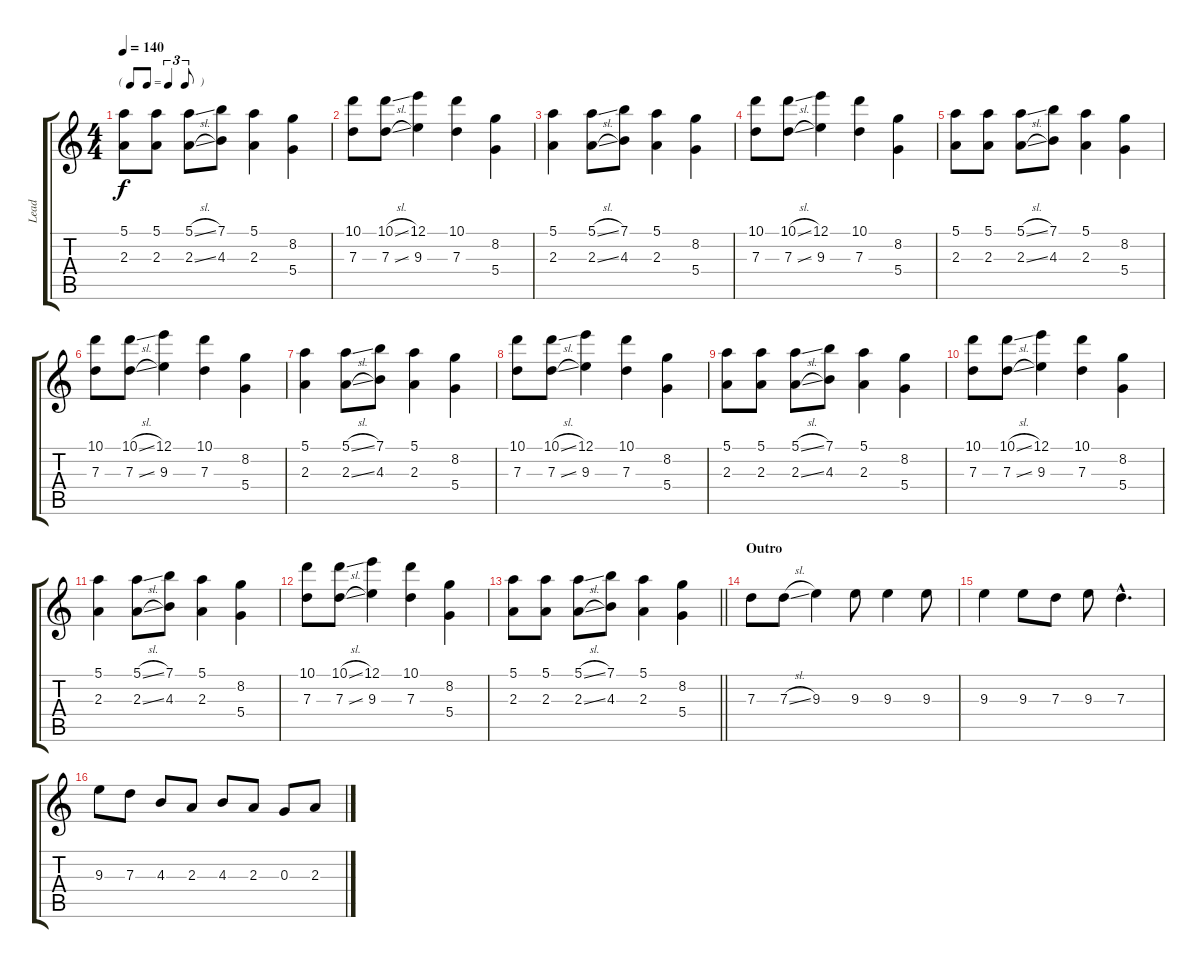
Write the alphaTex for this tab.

\track ("Lead" "Lead") {instrument electricguitarjazz}
\staff {score tabs}
\tuning (E4 B3 G3 D3 A2 E2) {hide}
\ts (4 4)
\tf triplet8th
\tempo 140
\clef g2
\ks c
(5.1 2.3).8{dy f} (5.1 2.3).8 (5.1{sl} 2.3{sl}).8 (7.1 4.3).8 (5.1 2.3).4 (8.2 5.4).4 |
(10.1 7.3).8 (10.1{sl} 7.3{sl}).8 (12.1 9.3).4 (10.1 7.3).4 (8.2 5.4).4 |
(5.1 2.3).4 (5.1{sl} 2.3{sl}).8 (7.1 4.3).8 (5.1 2.3).4 (8.2 5.4).4 |
(10.1 7.3).8 (10.1{sl} 7.3{sl}).8 (12.1 9.3).4 (10.1 7.3).4 (8.2 5.4).4 |
(5.1 2.3).8 (5.1 2.3).8 (5.1{sl} 2.3{sl}).8 (7.1 4.3).8 (5.1 2.3).4 (8.2 5.4).4 |
(10.1 7.3).8 (10.1{sl} 7.3{sl}).8 (12.1 9.3).4 (10.1 7.3).4 (8.2 5.4).4 |
(5.1 2.3).4 (5.1{sl} 2.3{sl}).8 (7.1 4.3).8 (5.1 2.3).4 (8.2 5.4).4 |
(10.1 7.3).8 (10.1{sl} 7.3{sl}).8 (12.1 9.3).4 (10.1 7.3).4 (8.2 5.4).4 |
(5.1 2.3).8 (5.1 2.3).8 (5.1{sl} 2.3{sl}).8 (7.1 4.3).8 (5.1 2.3).4 (8.2 5.4).4 |
(10.1 7.3).8 (10.1{sl} 7.3{sl}).8 (12.1 9.3).4 (10.1 7.3).4 (8.2 5.4).4 |
(5.1 2.3).4 (5.1{sl} 2.3{sl}).8 (7.1 4.3).8 (5.1 2.3).4 (8.2 5.4).4 |
(10.1 7.3).8 (10.1{sl} 7.3{sl}).8 (12.1 9.3).4 (10.1 7.3).4 (8.2 5.4).4 |
\barLineRight lightlight
(5.1 2.3).8 (5.1 2.3).8 (5.1{sl} 2.3{sl}).8 (7.1 4.3).8 (5.1 2.3).4 (8.2 5.4).4 |
\section ("" "Outro")
7.3.8 7.3{sl}.8 9.3.4 9.3.8 9.3.4 9.3.8 |
9.3.4 9.3.8 7.3.8 9.3.8 7.3{hac}.4{d} |
9.3.8 7.3.8 4.3.8 2.3.8 4.3.8 2.3.8 0.3.8 2.3.8
